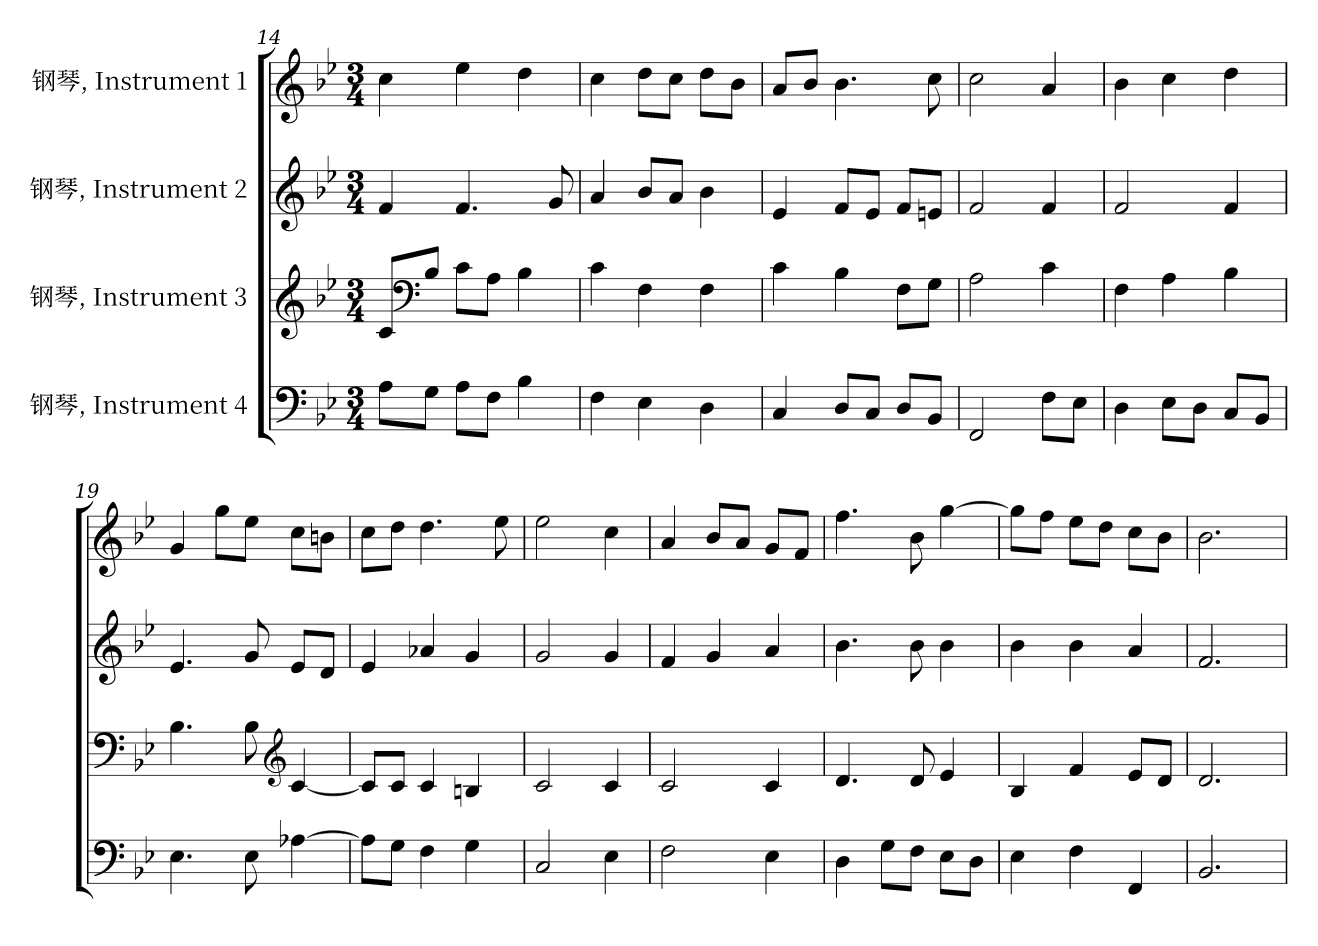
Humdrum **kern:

**kern	**kern	**kern	**kern
*part4	*part3	*part2	*part1
*staff4	*staff3	*staff2	*staff1
*I"钢琴, Instrument 4	*I"钢琴, Instrument 3	*I"钢琴, Instrument 2	*I"钢琴, Instrument 1
*clefF4	*clefG2	*clefG2	*clefG2
*k[b-e-]	*k[b-e-]	*k[b-e-]	*k[b-e-]
*M3/4	*M3/4	*M3/4	*M3/4
=14	=14	=14	=14
8A\L	8c/L	4f/	4cc\
*	*clefF4	*	*
8G\J	8B-/J	.	.
8A\L	8c\L	4.f/	4ee-\
8F\J	8A\J	.	.
4B-\	4B-\	.	4dd\
.	.	8g/	.
=15	=15	=15	=15
4F\	4c\	4a/	4cc\
4E-\	4F\	8b-/L	8dd\L
.	.	8a/J	8cc\J
4D\	4F\	4b-\	8dd\L
.	.	.	8b-\J
=16	=16	=16	=16
4C/	4c\	4e-/	8a/L
.	.	.	8b-/J
8D/L	4B-\	8f/L	4.b-\
8C/J	.	8e-/J	.
8D/L	8F\L	8f/L	.
8BB-/J	8G\J	8en/J	8cc\
=17	=17	=17	=17
2FF/	2A\	2f/	2cc\
8F\L	4c\	4f/	4a/
8E-\J	.	.	.
=18	=18	=18	=18
4D\	4F\	2f/	4b-\
8E-\L	4A\	.	4cc\
8D\J	.	.	.
8C/L	4B-\	4f/	4dd\
8BB-/J	.	.	.
!!LO:PB:g=z
=19	=19	=19	=19
4.E-\	4.B-\	4.e-/	4g/
.	.	.	8gg\L
8E-\	8B-\	8g/	8ee-\J
*	*clefG2	*	*
[4A-X\	[4c/	8e-/L	8cc\L
.	.	8d/J	8bn\J
=20	=20	=20	=20
8A-\L]	8c/L]	4e-/	8cc\L
8G\J	8c/J	.	8dd\J
4F\	4c/	4a-X/	4.dd\
4G\	4Bn/	4g/	.
.	.	.	8ee-\
=21	=21	=21	=21
2C/	2c/	2g/	2ee-\
4E-\	4c/	4g/	4cc\
=22	=22	=22	=22
2F\	2c/	4f/	4a/
.	.	4g/	8b-/L
.	.	.	8a/J
4E-\	4c/	4a/	8g/L
.	.	.	8f/J
=23	=23	=23	=23
4D\	4.d/	4.b-\	4.ff\
8G\L	.	.	.
8F\J	8d/	8b-\	8b-\
8E-\L	4e-/	4b-\	[4gg\
8D\J	.	.	.
=24	=24	=24	=24
4E-\	4B-/	4b-\	8gg\L]
.	.	.	8ff\J
4F\	4f/	4b-\	8ee-\L
.	.	.	8dd\J
4FF/	8e-/L	4a/	8cc\L
.	8d/J	.	8b-\J
=25	=25	=25	=25
2.BB-/	2.d/	2.f/	2.b-\
=	=	=	=
*-	*-	*-	*-
